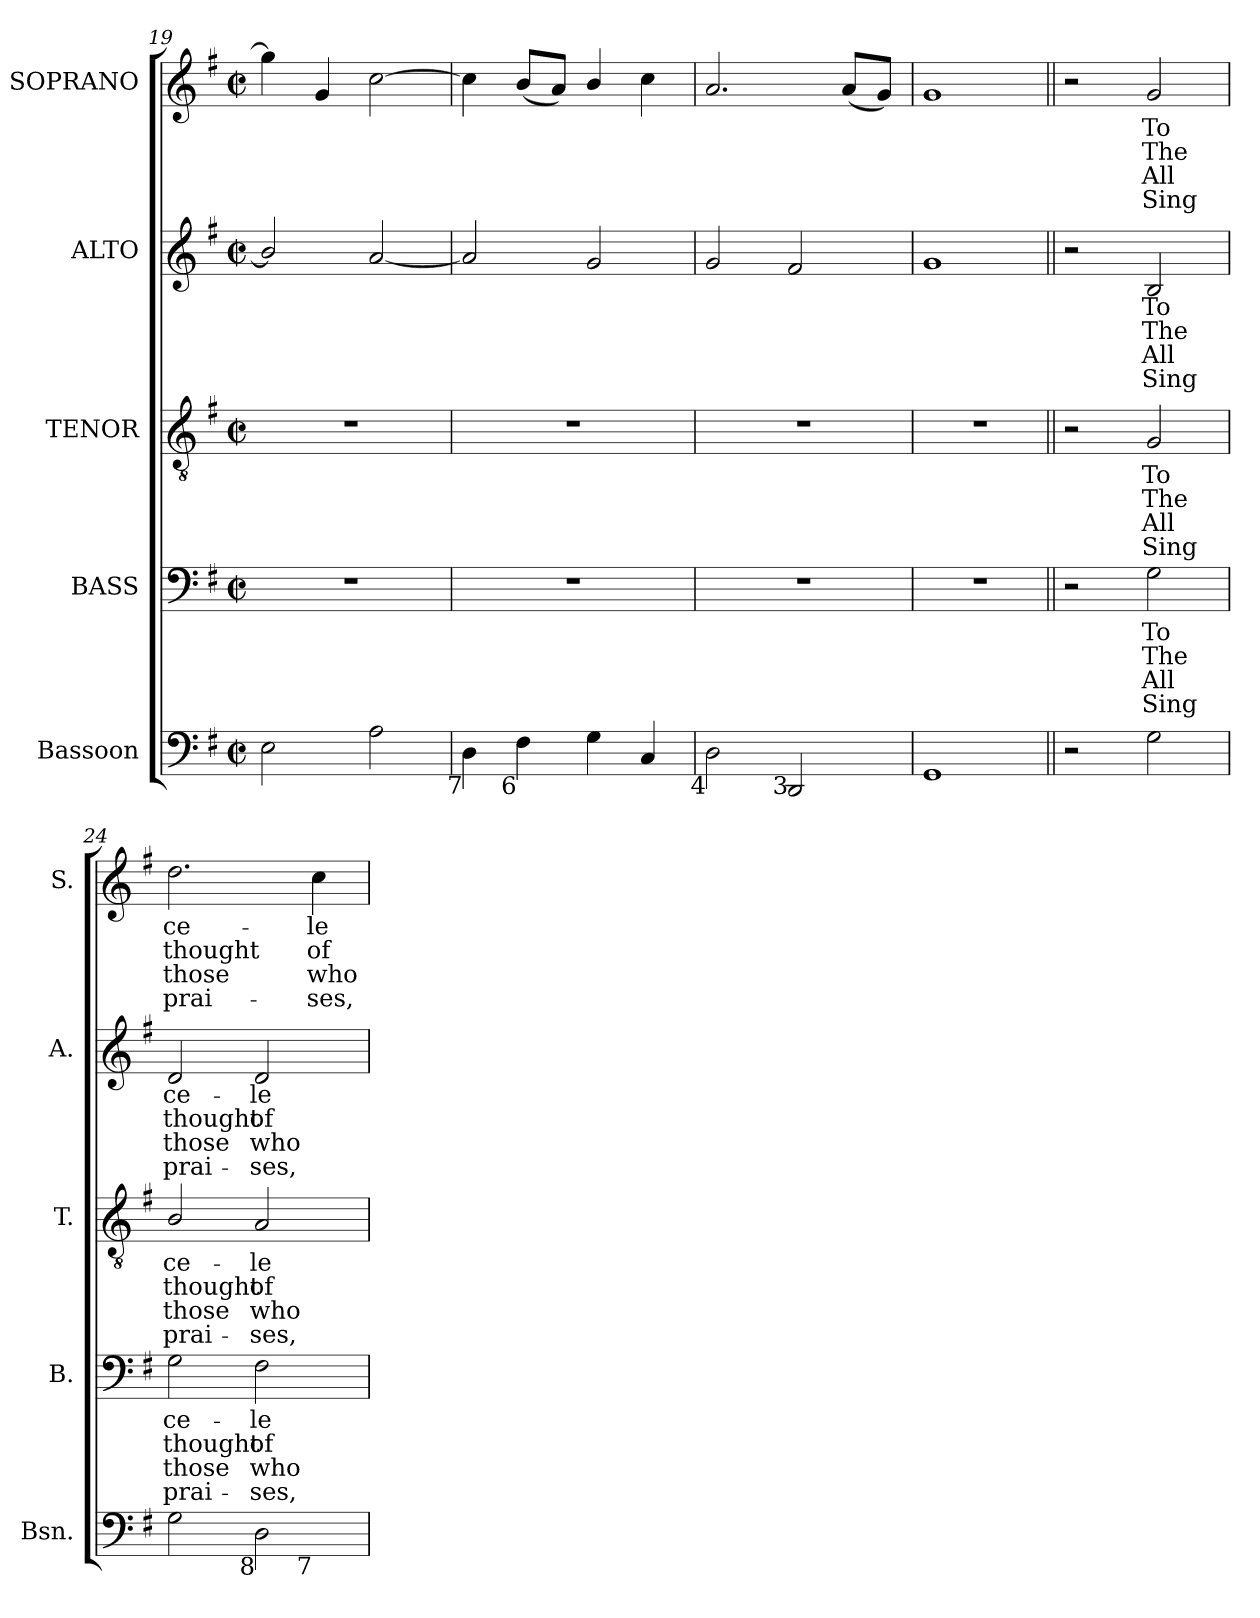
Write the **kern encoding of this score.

**kern	**kern	**text	**text	**text	**text	**kern	**text	**text	**text	**text	**kern	**text	**text	**text	**text	**kern	**text	**text	**text	**text
*part5	*part4	*part4	*part4	*part4	*part4	*part3	*part3	*part3	*part3	*part3	*part2	*part2	*part2	*part2	*part2	*part1	*part1	*part1	*part1	*part1
*staff5	*staff4	*staff4	*staff4	*staff4	*staff4	*staff3	*staff3	*staff3	*staff3	*staff3	*staff2	*staff2	*staff2	*staff2	*staff2	*staff1	*staff1	*staff1	*staff1	*staff1
*I"Bassoon	*I"BASS	*	*	*	*	*I"TENOR	*	*	*	*	*I"ALTO	*	*	*	*	*I"SOPRANO	*	*	*	*
*I'Bsn.	*I'B.	*	*	*	*	*I'T.	*	*	*	*	*I'A.	*	*	*	*	*I'S.	*	*	*	*
*clefF4	*clefF4	*	*	*	*	*clefGv2	*	*	*	*	*clefG2	*	*	*	*	*clefG2	*	*	*	*
*	*	*	*	*	*	*ITrd7c12	*	*	*	*	*	*	*	*	*	*	*	*	*	*
*k[f#]	*k[f#]	*	*	*	*	*k[f#]	*	*	*	*	*k[f#]	*	*	*	*	*k[f#]	*	*	*	*
*G:	*G:	*	*	*	*	*G:	*	*	*	*	*G:	*	*	*	*	*G:	*	*	*	*
*M2/2	*M2/2	*	*	*	*	*M2/2	*	*	*	*	*M2/2	*	*	*	*	*M2/2	*	*	*	*
*met(c|)	*met(c|)	*	*	*	*	*met(c|)	*	*	*	*	*met(c|)	*	*	*	*	*met(c|)	*	*	*	*
=19	=19	=19	=19	=19	=19	=19	=19	=19	=19	=19	=19	=19	=19	=19	=19	=19	=19	=19	=19	=19
2Ei\	1r	.	.	.	.	1r	.	.	.	.	2bi/]	.	.	.	.	4ggi\]	.	.	.	.
.	.	.	.	.	.	.	.	.	.	.	.	.	.	.	.	4gi/	.	.	.	.
2Ai\	.	.	.	.	.	.	.	.	.	.	[2ai/	.	.	.	.	[2cci\	.	.	.	.
=20	=20	=20	=20	=20	=20	=20	=20	=20	=20	=20	=20	=20	=20	=20	=20	=20	=20	=20	=20	=20
!LO:TX:b:rj:t=7	!	!	!	!	!	!	!	!	!	!	!	!	!	!	!	!	!	!	!	!
4Di\	1r	.	.	.	.	1r	.	.	.	.	2ai/]	.	.	.	.	4cci\]	.	.	.	.
!LO:TX:b:rj:t=6	!	!	!	!	!	!	!	!	!	!	!	!	!	!	!	!	!	!	!	!
4F#i\	.	.	.	.	.	.	.	.	.	.	.	.	.	.	.	(8bi/L	.	.	.	.
.	.	.	.	.	.	.	.	.	.	.	.	.	.	.	.	8ai/J)	.	.	.	.
4Gi\	.	.	.	.	.	.	.	.	.	.	2gi/	.	.	.	.	4bi/	.	.	.	.
4Ci/	.	.	.	.	.	.	.	.	.	.	.	.	.	.	.	4cci\	.	.	.	.
=21	=21	=21	=21	=21	=21	=21	=21	=21	=21	=21	=21	=21	=21	=21	=21	=21	=21	=21	=21	=21
!LO:TX:b:rj:t=4	!	!	!	!	!	!	!	!	!	!	!	!	!	!	!	!	!	!	!	!
2Di\	1r	.	.	.	.	1r	.	.	.	.	2gi/	.	.	.	.	2.ai/	.	.	.	.
!LO:TX:b:rj:t=3	!	!	!	!	!	!	!	!	!	!	!	!	!	!	!	!	!	!	!	!
2DDi/	.	.	.	.	.	.	.	.	.	.	2f#i/	.	.	.	.	.	.	.	.	.
.	.	.	.	.	.	.	.	.	.	.	.	.	.	.	.	(8ai/L	.	.	.	.
.	.	.	.	.	.	.	.	.	.	.	.	.	.	.	.	8gi/J)	.	.	.	.
=22	=22	=22	=22	=22	=22	=22	=22	=22	=22	=22	=22	=22	=22	=22	=22	=22	=22	=22	=22	=22
1GGi	1r	.	.	.	.	1r	.	.	.	.	1gi	.	.	.	.	1gi	.	.	.	.
!!LO:LB:g=z
=23||	=23||	=23||	=23||	=23||	=23||	=23||	=23||	=23||	=23||	=23||	=23||	=23||	=23||	=23||	=23||	=23||	=23||	=23||	=23||	=23||
2r	2r	.	.	.	.	2r	.	.	.	.	2r	.	.	.	.	2r	.	.	.	.
!	!	!LO:LY:b:color=#000000	!LO:LY:b:color=#000000	!LO:LY:b:color=#000000	!LO:LY:b:color=#000000	!	!	!	!	!	!	!	!	!	!	!	!	!	!	!
!	!	!	!	!	!	!	!LO:LY:b:color=#000000	!LO:LY:b:color=#000000	!LO:LY:b:color=#000000	!LO:LY:b:color=#000000	!	!	!	!	!	!	!	!	!	!
!	!	!	!	!	!	!	!	!	!	!	!	!LO:LY:b:color=#000000	!LO:LY:b:color=#000000	!LO:LY:b:color=#000000	!LO:LY:b:color=#000000	!	!	!	!	!
!	!	!	!	!	!	!	!	!	!	!	!	!	!	!	!	!	!LO:LY:b:color=#000000	!LO:LY:b:color=#000000	!LO:LY:b:color=#000000	!LO:LY:b:color=#000000
2Gi\	2Gi\	To	The	All	Sing	2GGi/	To	The	All	Sing	2Bi/	To	The	All	Sing	2gi/	To	The	All	Sing
=24	=24	=24	=24	=24	=24	=24	=24	=24	=24	=24	=24	=24	=24	=24	=24	=24	=24	=24	=24	=24
!	!	!LO:LY:b:color=#000000	!LO:LY:b:color=#000000	!LO:LY:b:color=#000000	!LO:LY:b:color=#000000	!	!	!	!	!	!	!	!	!	!	!	!	!	!	!
!	!	!	!	!	!	!	!LO:LY:b:color=#000000	!LO:LY:b:color=#000000	!LO:LY:b:color=#000000	!LO:LY:b:color=#000000	!	!	!	!	!	!	!	!	!	!
!	!	!	!	!	!	!	!	!	!	!	!	!LO:LY:b:color=#000000	!LO:LY:b:color=#000000	!LO:LY:b:color=#000000	!LO:LY:b:color=#000000	!	!	!	!	!
!	!	!	!	!	!	!	!	!	!	!	!	!	!	!	!	!	!LO:LY:b:color=#000000	!LO:LY:b:color=#000000	!LO:LY:b:color=#000000	!LO:LY:b:color=#000000
*^	*	*	*	*	*	*	*	*	*	*	*	*	*	*	*	*	*	*	*	*
2Gi\	2.ryy	2Gi\	ce-	thought	those	prai-	2BBi/	ce-	thought	those	prai-	2di/	ce-	thought	those	prai-	2.ddi\	ce-	thought	those	prai-
!	!	!	!LO:LY:b:color=#000000	!LO:LY:b:color=#000000	!LO:LY:b:color=#000000	!LO:LY:b:color=#000000	!	!	!	!	!	!	!	!	!	!	!	!	!	!	!
!	!	!	!	!	!	!	!	!LO:LY:b:color=#000000	!LO:LY:b:color=#000000	!LO:LY:b:color=#000000	!LO:LY:b:color=#000000	!	!	!	!	!	!	!	!	!	!
!LO:TX:b:rj:t=8	!	!	!	!	!	!	!	!	!	!	!	!	!	!	!	!	!	!	!	!	!
!	!	!	!	!	!	!	!	!	!	!	!	!	!LO:LY:b:color=#000000	!LO:LY:b:color=#000000	!LO:LY:b:color=#000000	!LO:LY:b:color=#000000	!	!	!	!	!
2Di\	.	2F#i\	-le-	of	-who	ses,	2AAi/	-le-	of	-who	ses,	2di/	-le-	of	-who	ses,	.	.	.	.	.
!	!LO:TX:b:rj:t=7	!	!	!	!	!	!	!	!	!	!	!	!	!	!	!	!	!	!	!	!
!	!	!	!	!	!	!	!	!	!	!	!	!	!	!	!	!	!	!LO:LY:b:color=#000000	!LO:LY:b:color=#000000	!LO:LY:b:color=#000000	!LO:LY:b:color=#000000
.	4ryy	.	.	.	.	.	.	.	.	.	.	.	.	.	.	.	4cci\	-le-	of	-who	ses,
*v	*v	*	*	*	*	*	*	*	*	*	*	*	*	*	*	*	*	*	*	*	*
=	=	=	=	=	=	=	=	=	=	=	=	=	=	=	=	=	=	=	=	=
*-	*-	*-	*-	*-	*-	*-	*-	*-	*-	*-	*-	*-	*-	*-	*-	*-	*-	*-	*-	*-
